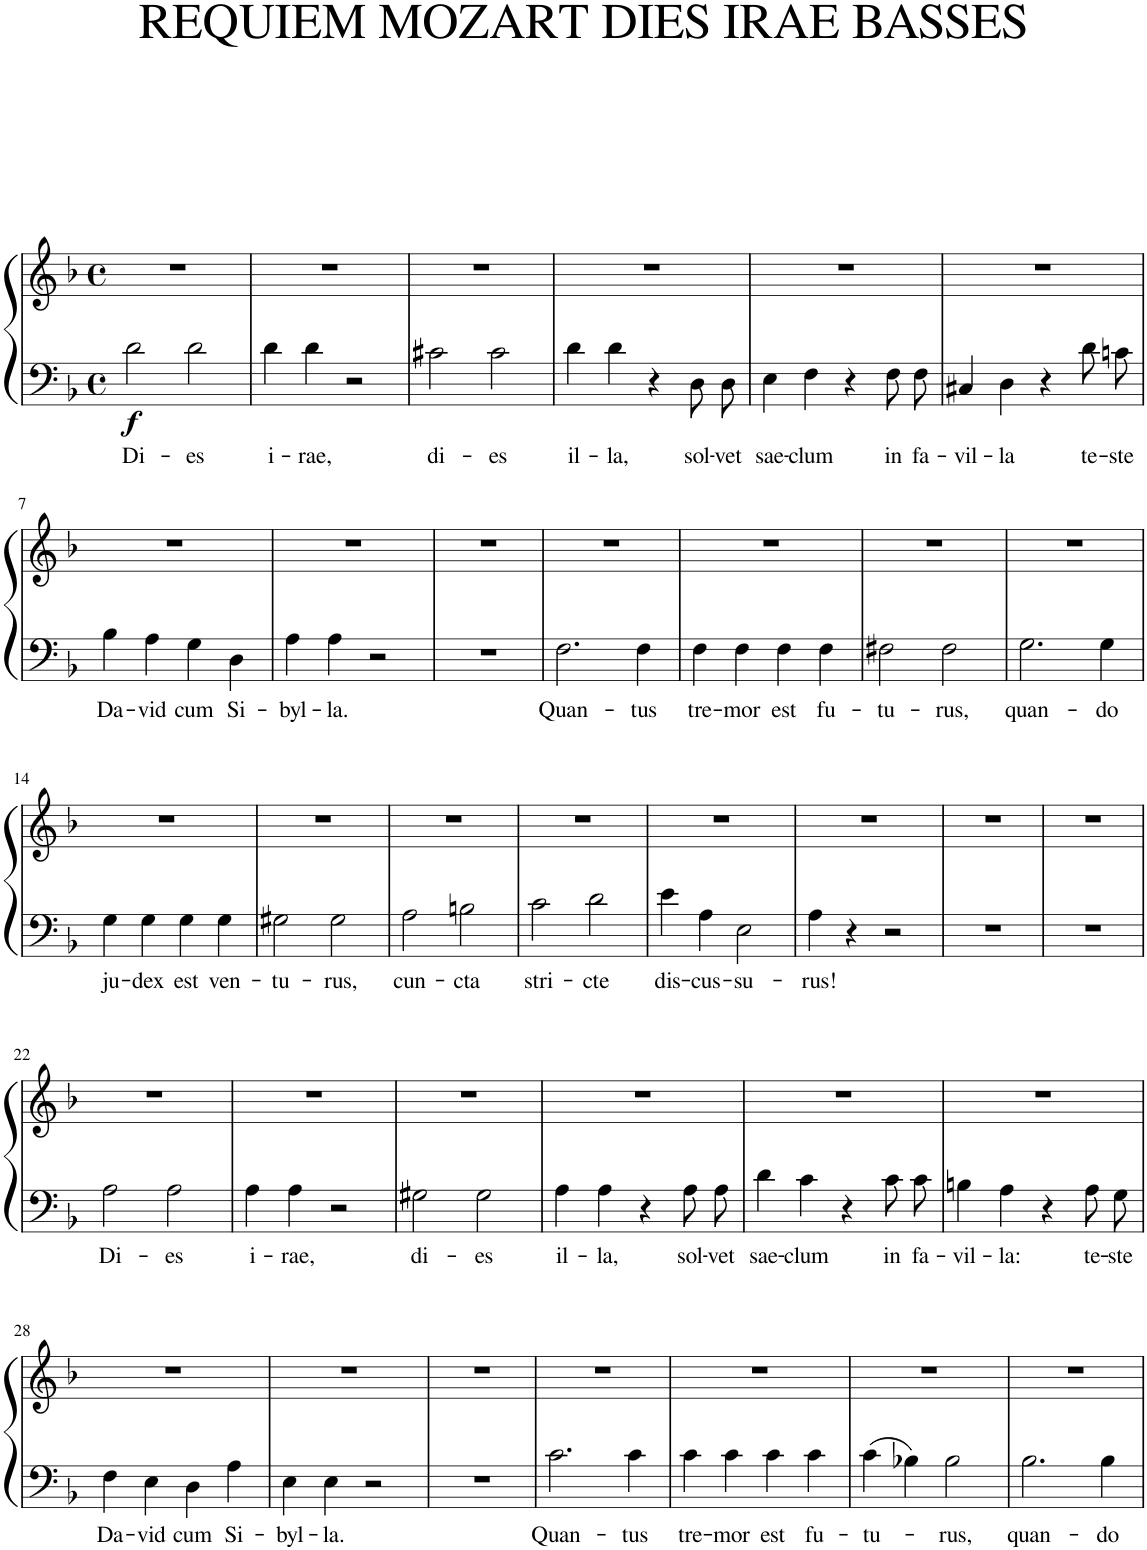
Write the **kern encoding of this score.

**kern	**text	**kern	**dynam
*part1	*part1	*part1	*part1
*staff2	*staff2	*staff1	*staff1/2
*I"Piano	*	*	*
*I'Pno.	*	*	*
*clefF4	*	*clefG2	*
*k[b-]	*	*k[b-]	*
*M4/4	*	*M4/4	*
*met(c)	*	*met(c)	*
=1	=1	=1	=1
!	!LO:LY:b	!	!LO:DY:b=2
2d\	Di-	1r	f
!	!LO:LY:b	!	!
2d\	-es	.	.
=2	=2	=2	=2
!	!LO:LY:b	!	!
4d\	i-	1r	.
!	!LO:LY:b	!	!
4d\	-rae,	.	.
2r	.	.	.
=3	=3	=3	=3
!	!LO:LY:b	!	!
2c#X\	di-	1r	.
!	!LO:LY:b	!	!
2c#\	-es	.	.
=4	=4	=4	=4
!	!LO:LY:b	!	!
4d\	il-	1r	.
!	!LO:LY:b	!	!
4d\	-la,	.	.
4r	.	.	.
!	!LO:LY:b	!	!
8D\L	sol-	.	.
!	!LO:LY:b	!	!
8D\J	-vet	.	.
=5	=5	=5	=5
!	!LO:LY:b	!	!
4E\	sae-	1r	.
!	!LO:LY:b	!	!
4F\	-clum	.	.
4r	.	.	.
!	!LO:LY:b	!	!
8F\L	in	.	.
!	!LO:LY:b	!	!
8F\J	fa-	.	.
=6	=6	=6	=6
!	!LO:LY:b	!	!
4C#X/	-vil-	1r	.
!	!LO:LY:b	!	!
4D\	-la	.	.
4r	.	.	.
!	!LO:LY:b	!	!
8d\L	te-	.	.
!	!LO:LY:b	!	!
8cn\J	-ste	.	.
!!LO:LB:g=z
=7	=7	=7	=7
!	!LO:LY:b	!	!
4B-\	Da-	1r	.
!	!LO:LY:b	!	!
4A\	-vid	.	.
!	!LO:LY:b	!	!
4G\	cum	.	.
!	!LO:LY:b	!	!
4D\	Si-	.	.
=8	=8	=8	=8
!	!LO:LY:b	!	!
4A\	-byl-	1r	.
!	!LO:LY:b	!	!
4A\	-la.	.	.
2r	.	.	.
=9	=9	=9	=9
1r	.	1r	.
=10	=10	=10	=10
!	!LO:LY:b	!	!
2.F\	Quan-	1r	.
!	!LO:LY:b	!	!
4F\	-tus	.	.
=11	=11	=11	=11
!	!LO:LY:b	!	!
4F\	tre-	1r	.
!	!LO:LY:b	!	!
4F\	-mor	.	.
!	!LO:LY:b	!	!
4F\	est	.	.
!	!LO:LY:b	!	!
4F\	fu-	.	.
=12	=12	=12	=12
!	!LO:LY:b	!	!
2F#X\	-tu-	1r	.
!	!LO:LY:b	!	!
2F#\	-rus,	.	.
=13	=13	=13	=13
!	!LO:LY:b	!	!
2.G\	quan-	1r	.
!	!LO:LY:b	!	!
4G\	-do	.	.
!!LO:LB:g=z
=14	=14	=14	=14
!	!LO:LY:b	!	!
4G\	ju-	1r	.
!	!LO:LY:b	!	!
4G\	-dex	.	.
!	!LO:LY:b	!	!
4G\	est	.	.
!	!LO:LY:b	!	!
4G\	ven-	.	.
=15	=15	=15	=15
!	!LO:LY:b	!	!
2G#X\	-tu-	1r	.
!	!LO:LY:b	!	!
2G#\	-rus,	.	.
=16	=16	=16	=16
!	!LO:LY:b	!	!
2A\	cun-	1r	.
!	!LO:LY:b	!	!
2Bn\	-cta	.	.
=17	=17	=17	=17
!	!LO:LY:b	!	!
2c\	stri-	1r	.
!	!LO:LY:b	!	!
2d\	-cte	.	.
=18	=18	=18	=18
!	!LO:LY:b	!	!
4e\	dis-	1r	.
!	!LO:LY:b	!	!
4A\	-cus-	.	.
!	!LO:LY:b	!	!
2E\	-su-	.	.
=19	=19	=19	=19
!	!LO:LY:b	!	!
4A\	-rus!	1r	.
4r	.	.	.
2r	.	.	.
=20	=20	=20	=20
1r	.	1r	.
=21	=21	=21	=21
1r	.	1r	.
!!LO:LB:g=z
=22	=22	=22	=22
!	!LO:LY:b	!	!
2A\	Di-	1r	.
!	!LO:LY:b	!	!
2A\	-es	.	.
=23	=23	=23	=23
!	!LO:LY:b	!	!
4A\	i-	1r	.
!	!LO:LY:b	!	!
4A\	-rae,	.	.
2r	.	.	.
=24	=24	=24	=24
!	!LO:LY:b	!	!
2G#X\	di-	1r	.
!	!LO:LY:b	!	!
2G#\	-es	.	.
=25	=25	=25	=25
!	!LO:LY:b	!	!
4A\	il-	1r	.
!	!LO:LY:b	!	!
4A\	-la,	.	.
4r	.	.	.
!	!LO:LY:b	!	!
8A\L	sol-	.	.
!	!LO:LY:b	!	!
8A\J	-vet	.	.
=26	=26	=26	=26
!	!LO:LY:b	!	!
4d\	sae-	1r	.
!	!LO:LY:b	!	!
4c\	-clum	.	.
4r	.	.	.
!	!LO:LY:b	!	!
8c\L	in	.	.
!	!LO:LY:b	!	!
8c\J	fa-	.	.
=27	=27	=27	=27
!	!LO:LY:b	!	!
4Bn\	-vil-	1r	.
!	!LO:LY:b	!	!
4A\	-la:	.	.
4r	.	.	.
!	!LO:LY:b	!	!
8A\L	te-	.	.
!	!LO:LY:b	!	!
8G\J	-ste	.	.
!!LO:LB:g=z
=28	=28	=28	=28
!	!LO:LY:b	!	!
4F\	Da-	1r	.
!	!LO:LY:b	!	!
4E\	-vid	.	.
!	!LO:LY:b	!	!
4D\	cum	.	.
!	!LO:LY:b	!	!
4A\	Si-	.	.
=29	=29	=29	=29
!	!LO:LY:b	!	!
4E\	-byl-	1r	.
!	!LO:LY:b	!	!
4E\	-la.	.	.
2r	.	.	.
=30	=30	=30	=30
1r	.	1r	.
=31	=31	=31	=31
!	!LO:LY:b	!	!
2.c\	Quan-	1r	.
!	!LO:LY:b	!	!
4c\	-tus	.	.
=32	=32	=32	=32
!	!LO:LY:b	!	!
4c\	tre-	1r	.
!	!LO:LY:b	!	!
4c\	-mor	.	.
!	!LO:LY:b	!	!
4c\	est	.	.
!	!LO:LY:b	!	!
4c\	fu-	.	.
=33	=33	=33	=33
!	!LO:LY:b	!	!
4c\	-tu-	1r	.
4B-X\	.	.	.
!	!LO:LY:b	!	!
2B-\	-rus,	.	.
=34	=34	=34	=34
!	!LO:LY:b	!	!
2.B-\	quan-	1r	.
!	!LO:LY:b	!	!
4B-\	-do	.	.
=	=	=	=
*-	*-	*-	*-
